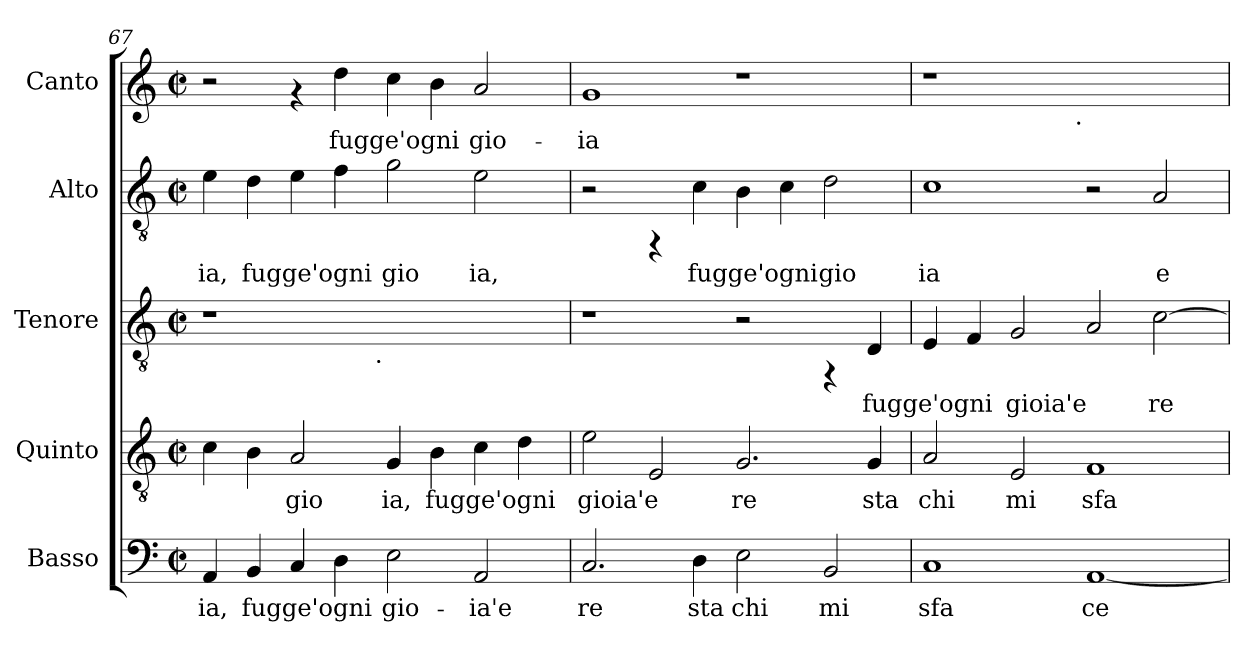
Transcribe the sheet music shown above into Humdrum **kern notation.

**kern	**text	**kern	**text	**kern	**text	**kern	**text	**kern	**text
*part5	*part5	*part4	*part4	*part3	*part3	*part2	*part2	*part1	*part1
*staff5	*staff5	*staff4	*staff4	*staff3	*staff3	*staff2	*staff2	*staff1	*staff1
*I"Basso	*	*I"Quinto	*	*I"Tenore	*	*I"Alto	*	*I"Canto	*
*clefF4	*	*clefGv2	*	*clefGv2	*	*clefGv2	*	*clefG2	*
*k[]	*	*k[]	*	*k[]	*	*k[]	*	*k[]	*
*C:	*	*C:	*	*C:	*	*C:	*	*C:	*
*M2/2	*	*M2/2	*	*M2/2	*	*M2/2	*	*M2/2	*
*met(c|)	*	*met(c|)	*	*met(c|)	*	*met(c|)	*	*met(c|)	*
=67	=67	=67	=67	=67	=67	=67	=67	=67	=67
!	!LO:LY:b:rj	!	!LO:LY:b:rj	!	!	!	!LO:LY:b:cj	!	!
*	*	*	*	*^	*	*	*	*	*
4AA/	-ia,	4c\	.	1r	2ryy	.	4e\	ia,	2r	.
!	!LO:LY:b:rj	!	!LO:LY:b:rj	!	!	!	!	!LO:LY:b:cj	!	!
4BB/	fugge'ogni	4B\	.	.	.	.	4d\	fugge'ogni	.	.
!	!LO:LY:b:rj	!	!LO:LY:b:rj	!	!	!	!	!LO:LY:b:cj	!	!
4C/	.	2A/	gio	.	4...ryy	.	4e\	.	4rf	.
!	!LO:LY:b:rj	!	!	!	!	!	!	!LO:LY:b:cj	!	!LO:LY:b:cj
4D\	.	.	.	.	.	.	4f\	.	4dd\	fugge'ogni
!	!	!	!	!	!LO:TX:b:t=.	!	!	!	!	!
.	.	.	.	.	1ryy	.	.	.	.	.
!	!LO:LY:b:rj	!	!LO:LY:b:rj	!	!	!	!	!LO:LY:b:cj	!	!LO:LY:b:cj
2E\	gio-	4G/	ia,	1ryy	.	.	2g\	gio	4cc\	.
!	!	!	!LO:LY:b:rj	!	!	!	!	!	!	!LO:LY:b:cj
.	.	4B\	fugge'ogni	.	.	.	.	.	4b\	.
!	!LO:LY:b:rj	!	!LO:LY:b:rj	!	!	!	!	!LO:LY:b:cj	!	!LO:LY:b:cj
2AA/	-ia'e	4c\	.	.	.	.	2e\	ia,	2a/	gio-
!	!	!	!LO:LY:b:rj	!	!	!	!	!	!	!
.	.	4d\	.	.	.	.	.	.	.	.
.	.	.	.	.	32ryy	.	.	.	.	.
!!LO:PB:g=z
=68	=68	=68	=68	=68	=68	=68	=68	=68	=68	=68
!	!LO:LY:b:rj	!	!LO:LY:b:rj	!	!	!	!	!	!	!LO:LY:b:cj
*	*	*	*	*v	*v	*	*	*	*	*
2.C/	re	2e\	gioia'e	1r	.	2r	.	1g	-ia
!	!	!	!LO:LY:b:rj	!	!	!	!	!	!
.	.	2E/	.	.	.	4rFF	.	.	.
!	!LO:LY:b:rj	!	!	!	!	!	!LO:LY:b:cj	!	!
4D\	sta	.	.	.	.	4c\	fugge'ogni	.	.
!	!LO:LY:b:rj	!	!LO:LY:b:rj	!	!	!	!LO:LY:b:cj	!	!
2E\	chi	2.G/	re	2r	.	4B\	.	1r	.
!	!	!	!	!	!	!	!LO:LY:b:cj	!	!
.	.	.	.	.	.	4c\	.	.	.
!	!LO:LY:b:rj	!	!	!	!	!	!LO:LY:b:cj	!	!
2BB/	mi	.	.	4rFF	.	2d\	gio	.	.
!	!	!	!LO:LY:b:rj	!	!LO:LY:b:cj	!	!	!	!
.	.	4G/	sta	4D/	fugge'ogni	.	.	.	.
=69	=69	=69	=69	=69	=69	=69	=69	=69	=69
!	!LO:LY:b:rj	!	!LO:LY:b:rj	!	!LO:LY:b:cj	!	!LO:LY:b:cj	!	!
*	*	*	*	*	*	*	*	*^	*
1C	sfa	2A/	chi	4E/	.	1c	ia	1r	2ryy	.
!	!	!	!	!	!LO:LY:b:cj	!	!	!	!	!
.	.	.	.	4F/	.	.	.	.	.	.
!	!	!	!LO:LY:b:rj	!	!LO:LY:b:cj	!	!	!	!	!
.	.	2E/	mi	2G/	gioia'e	.	.	.	4...ryy	.
!	!	!	!	!	!	!	!	!	!LO:TX:b:t=.	!
.	.	.	.	.	.	.	.	.	1ryy	.
!	!LO:LY:b:rj	!	!LO:LY:b:rj	!	!LO:LY:b:cj	!	!	!	!	!
[<1AA	ce	1F	sfa	2A/	.	2r	.	1ryy	.	.
!	!	!	!	!	!LO:LY:b:cj	!	!LO:LY:b:cj	!	!	!
.	.	.	.	[>2c\	re	2A/	e	.	.	.
.	.	.	.	.	.	.	.	.	32ryy	.
*	*	*	*	*	*	*	*	*v	*v	*
=	=	=	=	=	=	=	=	=	=
*-	*-	*-	*-	*-	*-	*-	*-	*-	*-
